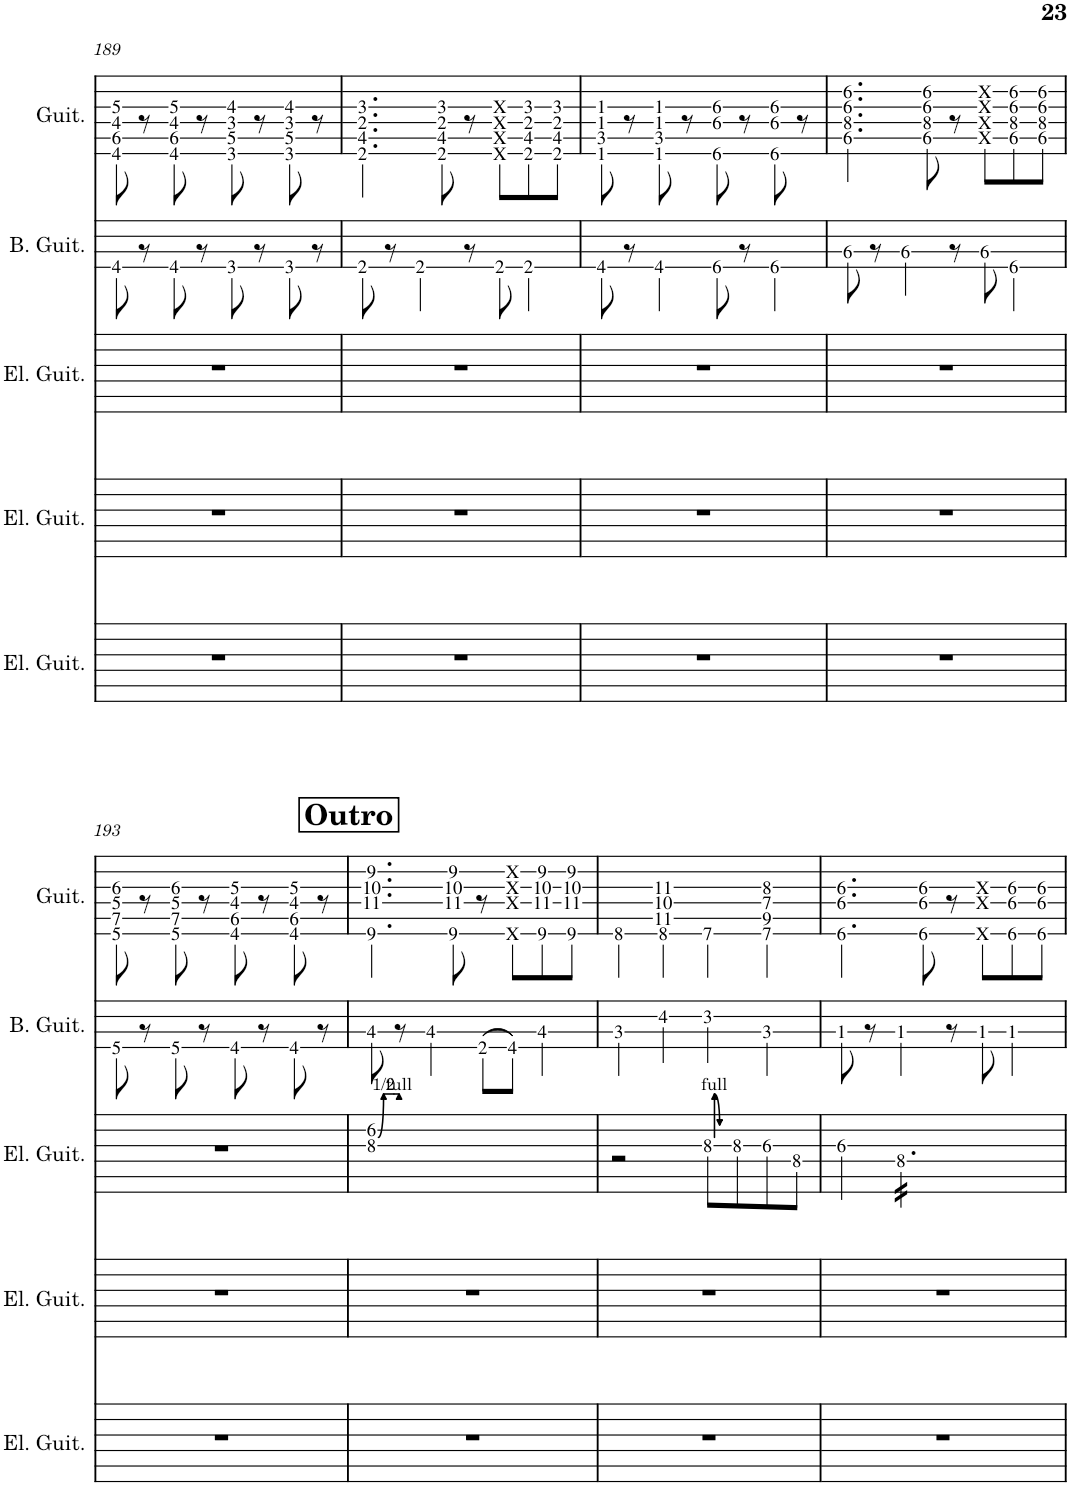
**kern	**kern	**kern	**kern	**kern
*part5	*part4	*part3	*part2	*part1
*staff5	*staff4	*staff3	*staff2	*staff1
*I"Electric Guitar	*I"Electric Guitar	*I"Electric Guitar	*I"Bass Guitar	*I"Guitar
*I'El. Guit.	*I'El. Guit.	*I'El. Guit.	*I'B. Guit.	*I'Guit.
!!LO:PB:g=z
*clefG2	*clefG2	*clefG2	*clefF4	*clefG2
*Trd7c12	*Trd7c12	*Trd7c12	*Trd7c12	*Trd7c12
*k[]	*k[]	*k[]	*k[]	*k[]
*M4/4	*M4/4	*M4/4	*M4/4	*M4/4
=189	=189	=189	=189	=189
1r	1r	1r	8GG#X\	8G#X\ 8e-X\ 8f#X\ 8cc\
.	.	.	8r	8r
.	.	.	8GG#\	8G#\ 8e-\ 8f#\ 8cc\
.	.	.	8r	8r
.	.	.	8GGn\	8Gn\ 8d\ 8fn\ 8b\
.	.	.	8r	8r
.	.	.	8GG\	8G\ 8d\ 8f\ 8b\
.	.	.	8r	8r
=190	=190	=190	=190	=190
1r	1r	1r	8FF#X\	4.F#X\ 4.c#X\ 4.e\ 4.b-X\
.	.	.	8r	.
.	.	.	4FF#\	.
.	.	.	.	8F#\ 8c#\ 8e\ 8b-\
.	.	.	8r	8r
.	.	.	8FF#\	8F#\ 8c#\ 8e\ 8b-\L
.	.	.	4FF#\	8F#\ 8c#\ 8e\ 8b-\
.	.	.	.	8F#\ 8c#\ 8e\ 8b-\J
=191	=191	=191	=191	=191
1r	1r	1r	8GG#X\	8F\ 8c\ 8e-X\ 8g#X\
.	.	.	8r	8r
.	.	.	4GG#\	8F\ 8c\ 8e-\ 8g#\
.	.	.	.	8r
.	.	.	8BB-X\	8B-X\ 8g#\ 8cc#X\
.	.	.	8r	8r
.	.	.	4BB-\	8B-\ 8g#\ 8cc#\
.	.	.	.	8r
=192	=192	=192	=192	=192
1r	1r	1r	8E-X\	4.e-X\ 4.b-X\ 4.cc#X\ 4.ff\
.	.	.	8r	.
.	.	.	4E-\	.
.	.	.	.	8e-\ 8b-\ 8cc#\ 8ff\
.	.	.	8r	8r
.	.	.	8E-\	8e-\ 8b-\ 8cc#\ 8ff\L
.	.	.	4BB-X\	8e-\ 8b-\ 8cc#\ 8ff\
.	.	.	.	8e-\ 8b-\ 8cc#\ 8ff\J
!!LO:LB:g=z
=193	=193	=193	=193	=193
1r	1r	1r	8AA\	8A\ 8e\ 8g\ 8cc#X\
.	.	.	8r	8r
.	.	.	8AA\	8A\ 8e\ 8g\ 8cc#\
.	.	.	8r	8r
.	.	.	8GG#X\	8G#X\ 8e-X\ 8f#X\ 8ccn\
.	.	.	8r	8r
.	.	.	8GG#\	8G#\ 8e-\ 8f#\ 8cc\
.	.	.	8r	8r
!!LO:REH:place=s1:a:B:cj:fs=14:t=Outro
=194	=194	=194	=194	=194
1r	1r	1ee-X 1ff	8C#X\	4.c#X\ 4.cc#X\ 4.ff\ 4.gg#X\
.	.	.	8r	.
.	.	.	4C#\	.
.	.	.	.	8c#\ 8cc#\ 8ff\ 8gg#\
.	.	.	(8FF#X\L	8r
.	.	.	8GG#X\J)	8c#\ 8cc#\ 8ff\ 8gg#\L
.	.	.	4C#\	8c#\ 8cc#\ 8ff\ 8gg#\
.	.	.	.	8c#\ 8cc#\ 8ff\ 8gg#\J
=195	=195	=195	=195	=195
1r	1r	2r	4C\	4c\
.	.	.	4F#X\	4c\ 4g#X\ 4cc\ 4ff#X\
.	.	8ee-X\L	4Fn\	4B\
.	.	8ee-\	.	.
.	.	8cc#X\	4C\	4B\ 4f#X\ 4a\ 4ee-X\
.	.	8b-X\J	.	.
=196	=196	=196	=196	=196
1r	1r	4cc#X\	8BB-X\	4.B-X\ 4.g#X\ 4.cc#X\
.	.	.	8r	.
.	.	2.b-X\	4BB-\	.
.	.	.	.	8B-\ 8g#\ 8cc#\
.	.	.	8r	8r
.	.	.	8BB-\	8B-\ 8g#\ 8cc#\L
.	.	.	4BB-\	8B-\ 8g#\ 8cc#\
.	.	.	.	8B-\ 8g#\ 8cc#\J
=	=	=	=	=
*-	*-	*-	*-	*-
